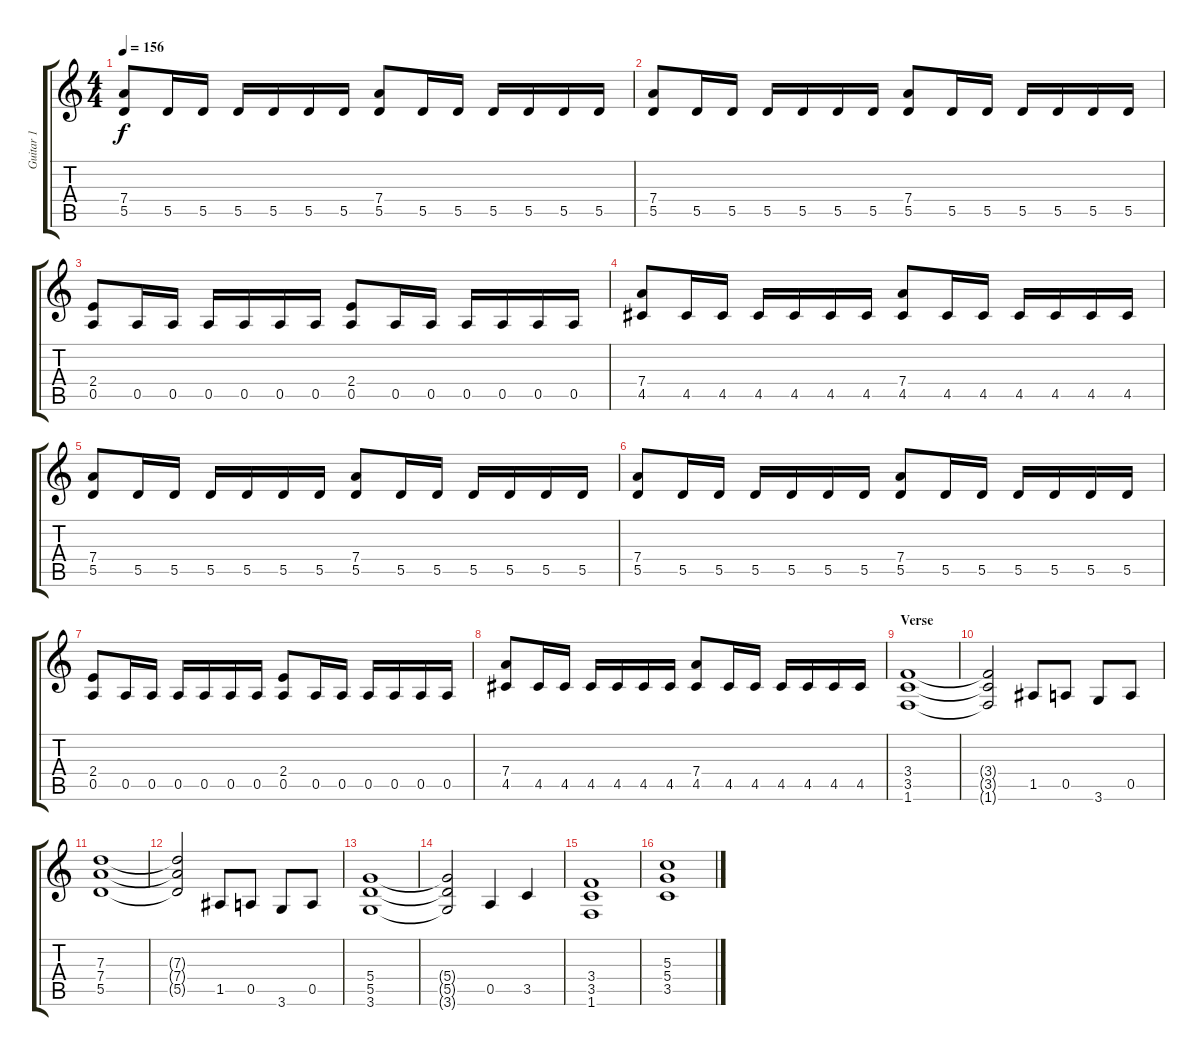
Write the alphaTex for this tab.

\track ("Guitar 1" "Guitar 1") {instrument overdrivenguitar}
\staff {score tabs}
\tuning (E4 B3 G3 D3 A2 E2) {hide}
\ts (4 4)
\tempo 156
\clef g2
\ks c
(7.4 5.5).8{dy f} 5.5.16 5.5.16 5.5.16 5.5.16 5.5.16 5.5.16 (7.4 5.5).8 5.5.16 5.5.16 5.5.16 5.5.16 5.5.16 5.5.16 |
(7.4 5.5).8 5.5.16 5.5.16 5.5.16 5.5.16 5.5.16 5.5.16 (7.4 5.5).8 5.5.16 5.5.16 5.5.16 5.5.16 5.5.16 5.5.16 |
(2.4 0.5).8 0.5.16 0.5.16 0.5.16 0.5.16 0.5.16 0.5.16 (2.4 0.5).8 0.5.16 0.5.16 0.5.16 0.5.16 0.5.16 0.5.16 |
(7.4 4.5).8 4.5.16 4.5.16 4.5.16 4.5.16 4.5.16 4.5.16 (7.4 4.5).8 4.5.16 4.5.16 4.5.16 4.5.16 4.5.16 4.5.16 |
(7.4 5.5).8 5.5.16 5.5.16 5.5.16 5.5.16 5.5.16 5.5.16 (7.4 5.5).8 5.5.16 5.5.16 5.5.16 5.5.16 5.5.16 5.5.16 |
(7.4 5.5).8 5.5.16 5.5.16 5.5.16 5.5.16 5.5.16 5.5.16 (7.4 5.5).8 5.5.16 5.5.16 5.5.16 5.5.16 5.5.16 5.5.16 |
(2.4 0.5).8 0.5.16 0.5.16 0.5.16 0.5.16 0.5.16 0.5.16 (2.4 0.5).8 0.5.16 0.5.16 0.5.16 0.5.16 0.5.16 0.5.16 |
(7.4 4.5).8 4.5.16 4.5.16 4.5.16 4.5.16 4.5.16 4.5.16 (7.4 4.5).8 4.5.16 4.5.16 4.5.16 4.5.16 4.5.16 4.5.16 |
\section ("" "Verse")
(3.4 3.5 1.6).1 |
(3.4{t} 3.5{t} 1.6{t}).2 1.5.8 0.5.8 3.6.8 0.5.8 |
(7.3 7.4 5.5).1 |
(7.3{t} 7.4{t} 5.5{t}).2 1.5.8 0.5.8 3.6.8 0.5.8 |
(5.4 5.5 3.6).1 |
(5.4{t} 5.5{t} 3.6{t}).2 0.5.4 3.5.4 |
(3.4 3.5 1.6).1 |
(5.3 5.4 3.5).1
